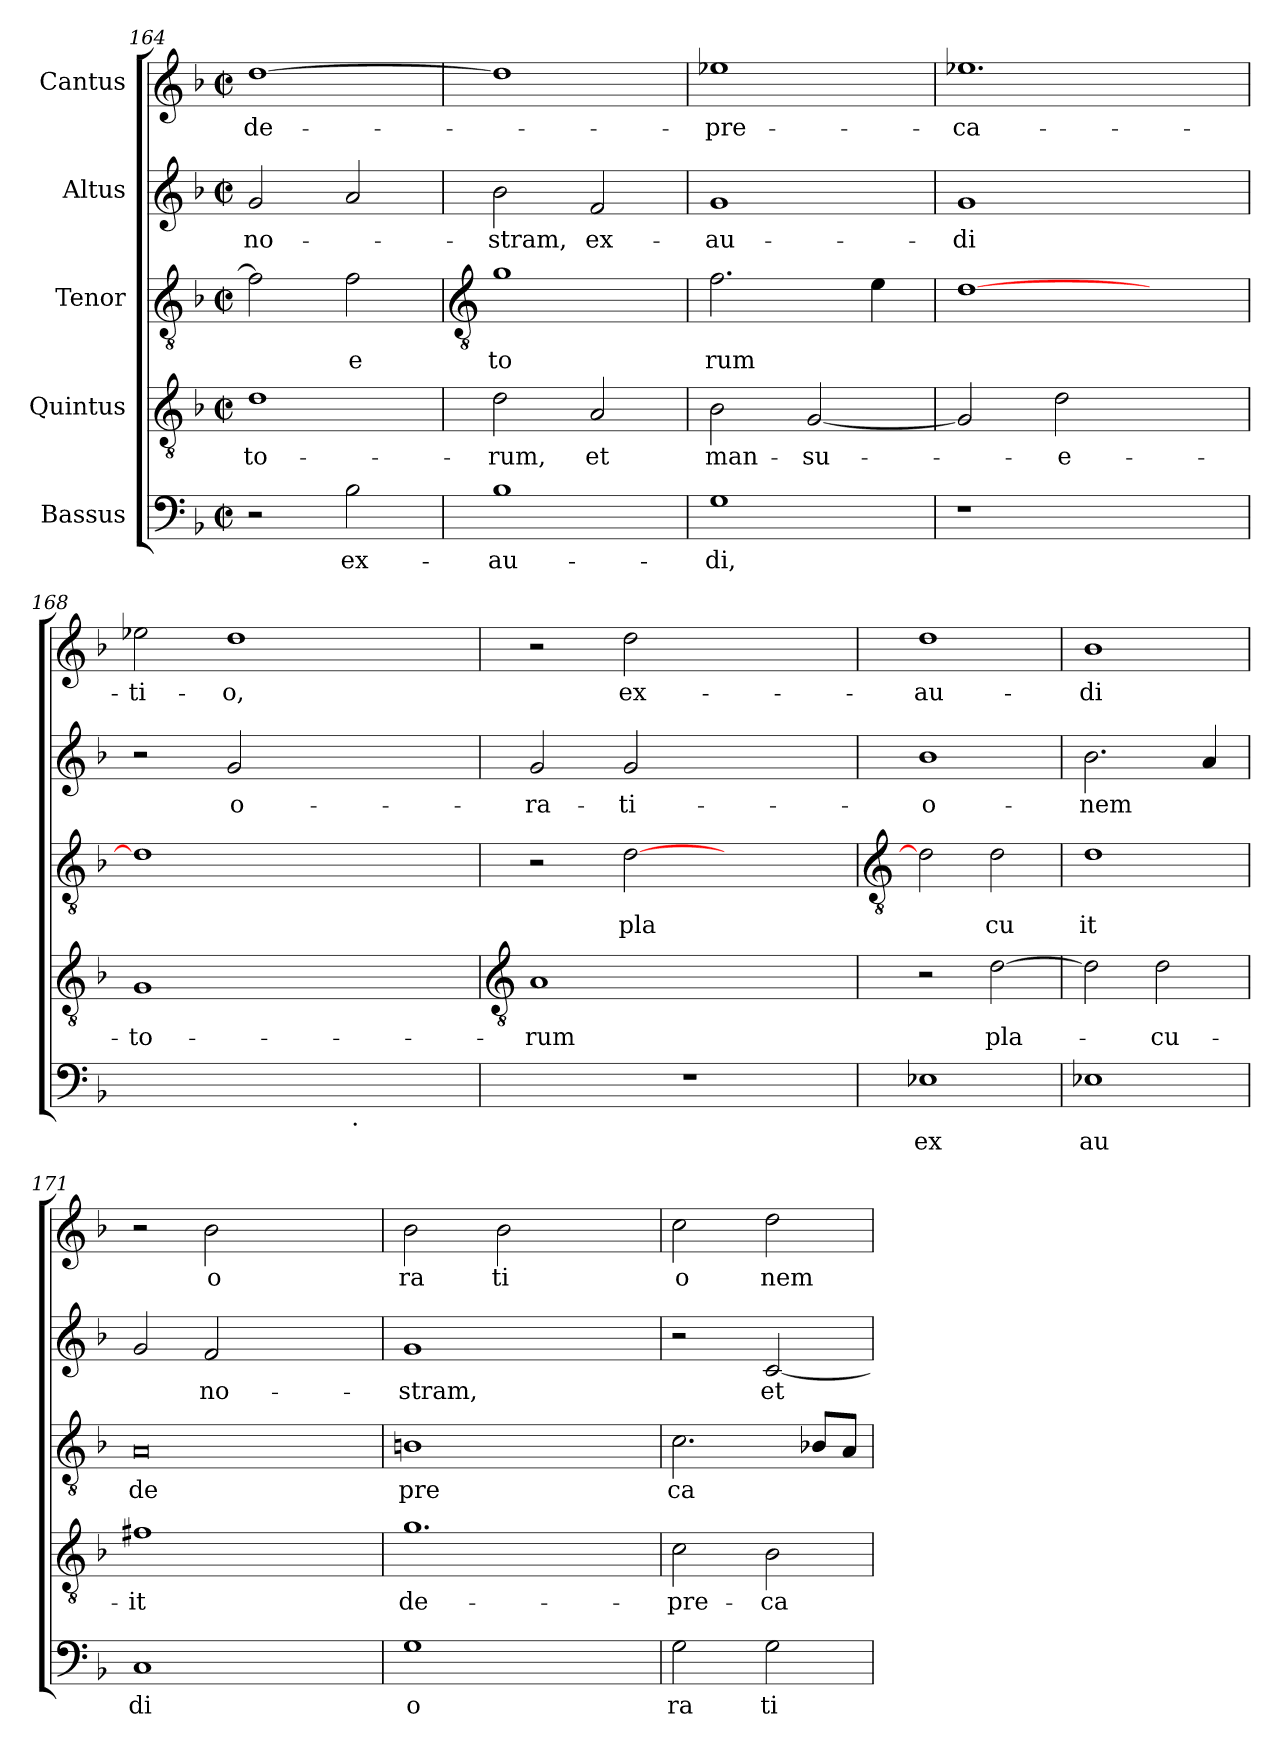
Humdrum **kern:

**kern	**text	**kern	**text	**kern	**text	**kern	**text	**kern	**text
*part5	*part5	*part4	*part4	*part3	*part3	*part2	*part2	*part1	*part1
*staff5	*staff5	*staff4	*staff4	*staff3	*staff3	*staff2	*staff2	*staff1	*staff1
*I"Bassus	*	*I"Quintus	*	*I"Tenor	*	*I"Altus	*	*I"Cantus	*
!!LO:LB:g=z
*clefF4	*	*clefGv2	*	*clefGv2	*	*clefG2	*	*clefG2	*
*k[b-]	*	*k[b-]	*	*k[b-]	*	*k[b-]	*	*k[b-]	*
*F:	*	*F:	*	*F:	*	*F:	*	*F:	*
*M2/2	*	*M2/2	*	*M2/2	*	*M2/2	*	*M2/2	*
*met(c|)	*	*met(c|)	*	*met(c|)	*	*met(c|)	*	*met(c|)	*
=164B	=164B	=164B	=164B	=164B	=164B	=164B	=164B	=164B	=164B
!	!	!	!LO:LY:b	!	!	!	!LO:LY:b	!	!LO:LY:b
2r	.	1d	-to-	2f\]	.	2g/	no-	[1dd	de-
!	!LO:LY:b	!	!	!	!LO:LY:b	!	!	!	!
2B-\	ex-	.	.	2f\	e	2a/	.	.	.
!!LO:LB:g=z
=165	=165	=165	=165	=165	=165	=165	=165	=165	=165
*	*	*	*	*clefGv2	*	*	*	*	*
!	!LO:LY:b	!	!LO:LY:b	!	!LO:LY:b	!	!LO:LY:b	!	!
1B-	-au-	2d\	-rum,	1g	to	2b-\	-stram,	1dd]	.
!	!	!	!LO:LY:b	!	!	!	!LO:LY:b	!	!
.	.	2A/	et	.	.	2f/	ex-	.	.
!!LO:LB:g=z
=166A	=166A	=166A	=166A	=166A	=166A	=166A	=166A	=166A	=166A
!	!LO:LY:b	!	!LO:LY:b	!	!LO:LY:b	!	!LO:LY:b	!	!LO:LY:b
1G	-di,	2B-\	man-	2.f\	rum	1g	-au-	1ee-X	-pre-
!	!	!	!LO:LY:b	!	!	!	!	!	!
.	.	[2G/	-su-	.	.	.	.	.	.
.	.	.	.	4e\	.	.	.	.	.
=167A	=167A	=167A	=167A	=167A	=167A	=167A	=167A	=167A	=167A
!	!	!	!	!	!	!	!LO:LY:b	!	!LO:LY:b
1r	.	2G/]	.	[1d	.	1g	-di	1.ee-X	-ca-
!	!	!	!LO:LY:b	!	!	!	!	!	!
.	.	2d\	-e-	.	.	.	.	.	.
2ryy	.	2ryy	.	2ryy	.	2ryy	.	.	.
=168A	=168A	=168A	=168A	=168A	=168A	=168A	=168A	=168A	=168A
!	!	!	!LO:LY:b	!	!	!	!	!	!LO:LY:b
4ryy	.	1G	-to-	1d]	.	2r	.	2ee-X\	-ti-
4ryy	.	.	.	.	.	.	.	.	.
!	!	!	!	!	!	!	!LO:LY:b	!	!LO:LY:b
4ryy	.	.	.	.	.	2g/	o-	1dd	-o,
32ryy	.	.	.	.	.	.	.	.	.
32ryy	.	.	.	.	.	.	.	.	.
32ryy	.	.	.	.	.	.	.	.	.
32ryy	.	.	.	.	.	.	.	.	.
32ryy	.	.	.	.	.	.	.	.	.
32ryy	.	.	.	.	.	.	.	.	.
!LO:TX:b:t=.	!	!	!	!	!	!	!	!	!
32ryy	.	.	.	.	.	.	.	.	.
4ryy	.	.	.	.	.	.	.	.	.
.	.	2ryy	.	2ryy	.	2ryy	.	.	.
4ryy	.	.	.	.	.	.	.	.	.
32ryy	.	.	.	.	.	.	.	.	.
!!LO:LB:g=z
=168B	=168B	=168B	=168B	=168B	=168B	=168B	=168B	=168B	=168B
*	*	*clefGv2	*	*	*	*	*	*	*
!	!	!	!LO:LY:b	!	!	!	!LO:LY:b	!	!
4ryy	.	1A	-rum	2r	.	2g/	-ra-	2r	.
4ryy	.	.	.	.	.	.	.	.	.
!	!	!	!	!	!LO:LY:b	!	!LO:LY:b	!	!LO:LY:b
4ryy	.	.	.	[2d\	pla	2g/	-ti-	2dd\	ex-
32ryy	.	.	.	.	.	.	.	.	.
1r	.	.	.	.	.	.	.	.	.
.	.	2ryy	.	2ryy	.	2ryy	.	2ryy	.
.	.	4ryy	.	4ryy	.	4ryy	.	4ryy	.
.	.	32ryy	.	32ryy	.	32ryy	.	32ryy	.
!!LO:LB:g=z
=169	=169	=169	=169	=169	=169	=169	=169	=169	=169
*	*	*	*	*clefGv2	*	*	*	*	*
!	!LO:LY:b	!	!	!	!	!	!LO:LY:b	!	!LO:LY:b
1E-X	ex	2r	.	2d\]	.	1b-	-o-	1dd	-au-
!	!	!	!LO:LY:b	!	!LO:LY:b	!	!	!	!
.	.	[2d\	pla-	2d\	cu	.	.	.	.
=170	=170	=170	=170	=170	=170	=170	=170	=170	=170
!	!LO:LY:b	!	!	!	!LO:LY:b	!	!LO:LY:b	!	!LO:LY:b
1E-X	au	2d\]	.	1d	it	2.b-\	-nem	1b-	-di
!	!	!	!LO:LY:b	!	!	!	!	!	!
.	.	2d\	-cu-	.	.	.	.	.	.
.	.	.	.	.	.	4a/	.	.	.
!!LO:LB:g=z
=171	=171	=171	=171	=171	=171	=171	=171	=171	=171
!	!LO:LY:b	!	!LO:LY:b	!	!LO:LY:b	!	!	!	!
1C	di	1f#X	-it	0A	de	2g/	.	2r	.
!	!	!	!	!	!	!	!LO:LY:b	!	!LO:LY:b
.	.	.	.	.	.	2f/	no-	2b-\	o
1ryy	.	1ryy	.	.	.	1ryy	.	1ryy	.
!!LO:LB:g=z
=172	=172	=172	=172	=172	=172	=172	=172	=172	=172
!	!LO:LY:b	!	!LO:LY:b	!	!LO:LY:b	!	!LO:LY:b	!	!LO:LY:b
*	*	*	*	*	*	*^	*	*	*
1G	o	1.g	de-	1Bn	pre	1g/	4ryy	-stram,	2b-\	ra
.	.	.	.	.	.	.	4ryy	.	.	.
!	!	!	!	!	!	!	!	!	!	!LO:LY:b
.	.	.	.	.	.	.	4ryy	.	2b-\	ti
.	.	.	.	.	.	.	4ryy	.	.	.
2ryy	.	.	.	2ryy	.	2ryy	2ryy	.	2ryy	.
=173	=173	=173	=173	=173	=173	=173	=173	=173	=173	=173
!	!LO:LY:b	!	!LO:LY:b	!	!LO:LY:b	!	!	!	!	!LO:LY:b
2G\	ra	2c\	-pre-	2.c\	ca	2r	4ryy	.	2cc\	o
.	.	.	.	.	.	.	4ryy	.	.	.
!	!LO:LY:b	!	!LO:LY:b	!	!	!	!	!LO:LY:b	!	!LO:LY:b
2G\	ti	2B-\	-ca-	.	.	[2c/	4ryy	et	2dd\	nem
.	.	.	.	8B-X/L	.	.	4ryy	.	.	.
.	.	.	.	8A/J	.	.	.	.	.	.
*	*	*	*	*	*	*v	*v	*	*	*
=	=	=	=	=	=	=	=	=	=
*-	*-	*-	*-	*-	*-	*-	*-	*-	*-
